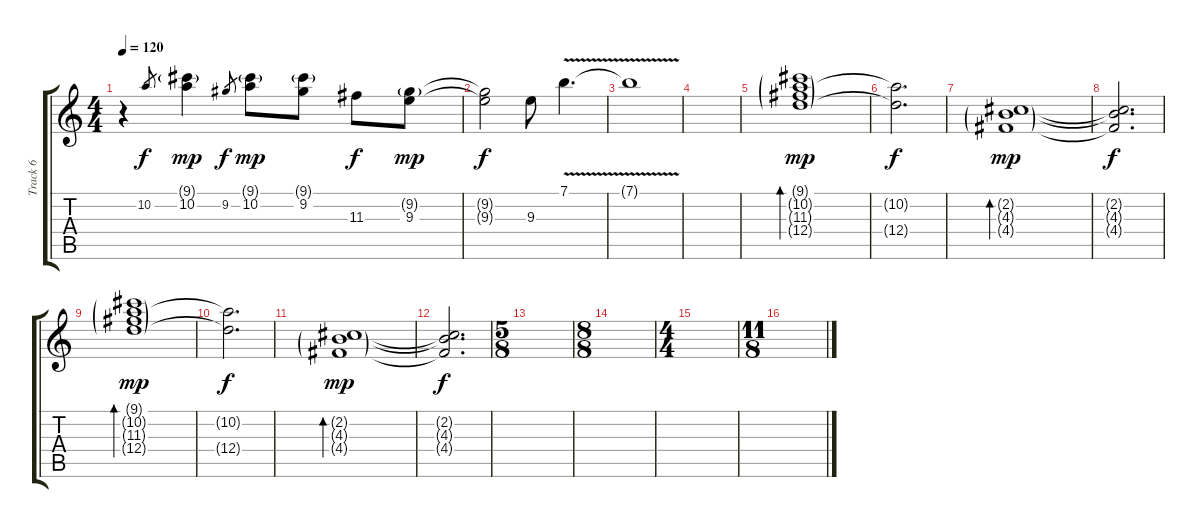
\track ("Track 6" "Track 6") {instrument electricguitarclean bank 255}
\staff {score tabs}
\tuning (E4 B3 G3 D3 A2 E2) {hide}
\ts (4 4)
\tempo 120
\clef g2
\ks c
r.4{dy f} 10.2.8{gr} (9.1{g} 10.2).4{dy mp} 9.2.8{gr dy f} (9.1{g} 10.2).8{dy mp} (9.1{g} 9.2).8 11.3.8{dy f} (9.2{g} 9.3).8{dy mp} |
(9.2{t} 9.3{t}).2{dy f} 9.3.8 7.1{v}.4{d} |
7.1{t}.1 |
|
(9.1{g} 10.2{g} 11.3{g} 12.4{g}).1{bd 120 dy mp} |
(10.2{t} 12.4{t}).2{d dy f} |
(2.2{g} 4.3{g} 4.4{g}).1{bd 240 dy mp} |
(2.2{t} 4.3{t} 4.4{t}).2{d dy f} |
(9.1{g} 10.2{g} 11.3{g} 12.4{g}).1{bd 120 dy mp} |
(10.2{t} 12.4{t}).2{d dy f} |
(2.2{g} 4.3{g} 4.4{g}).1{bd 240 dy mp} |
(2.2{t} 4.3{t} 4.4{t}).2{d dy f} |
\ts (5 8)
|
\ts (8 8)
|
\ts (4 4)
|
\ts (11 8)
